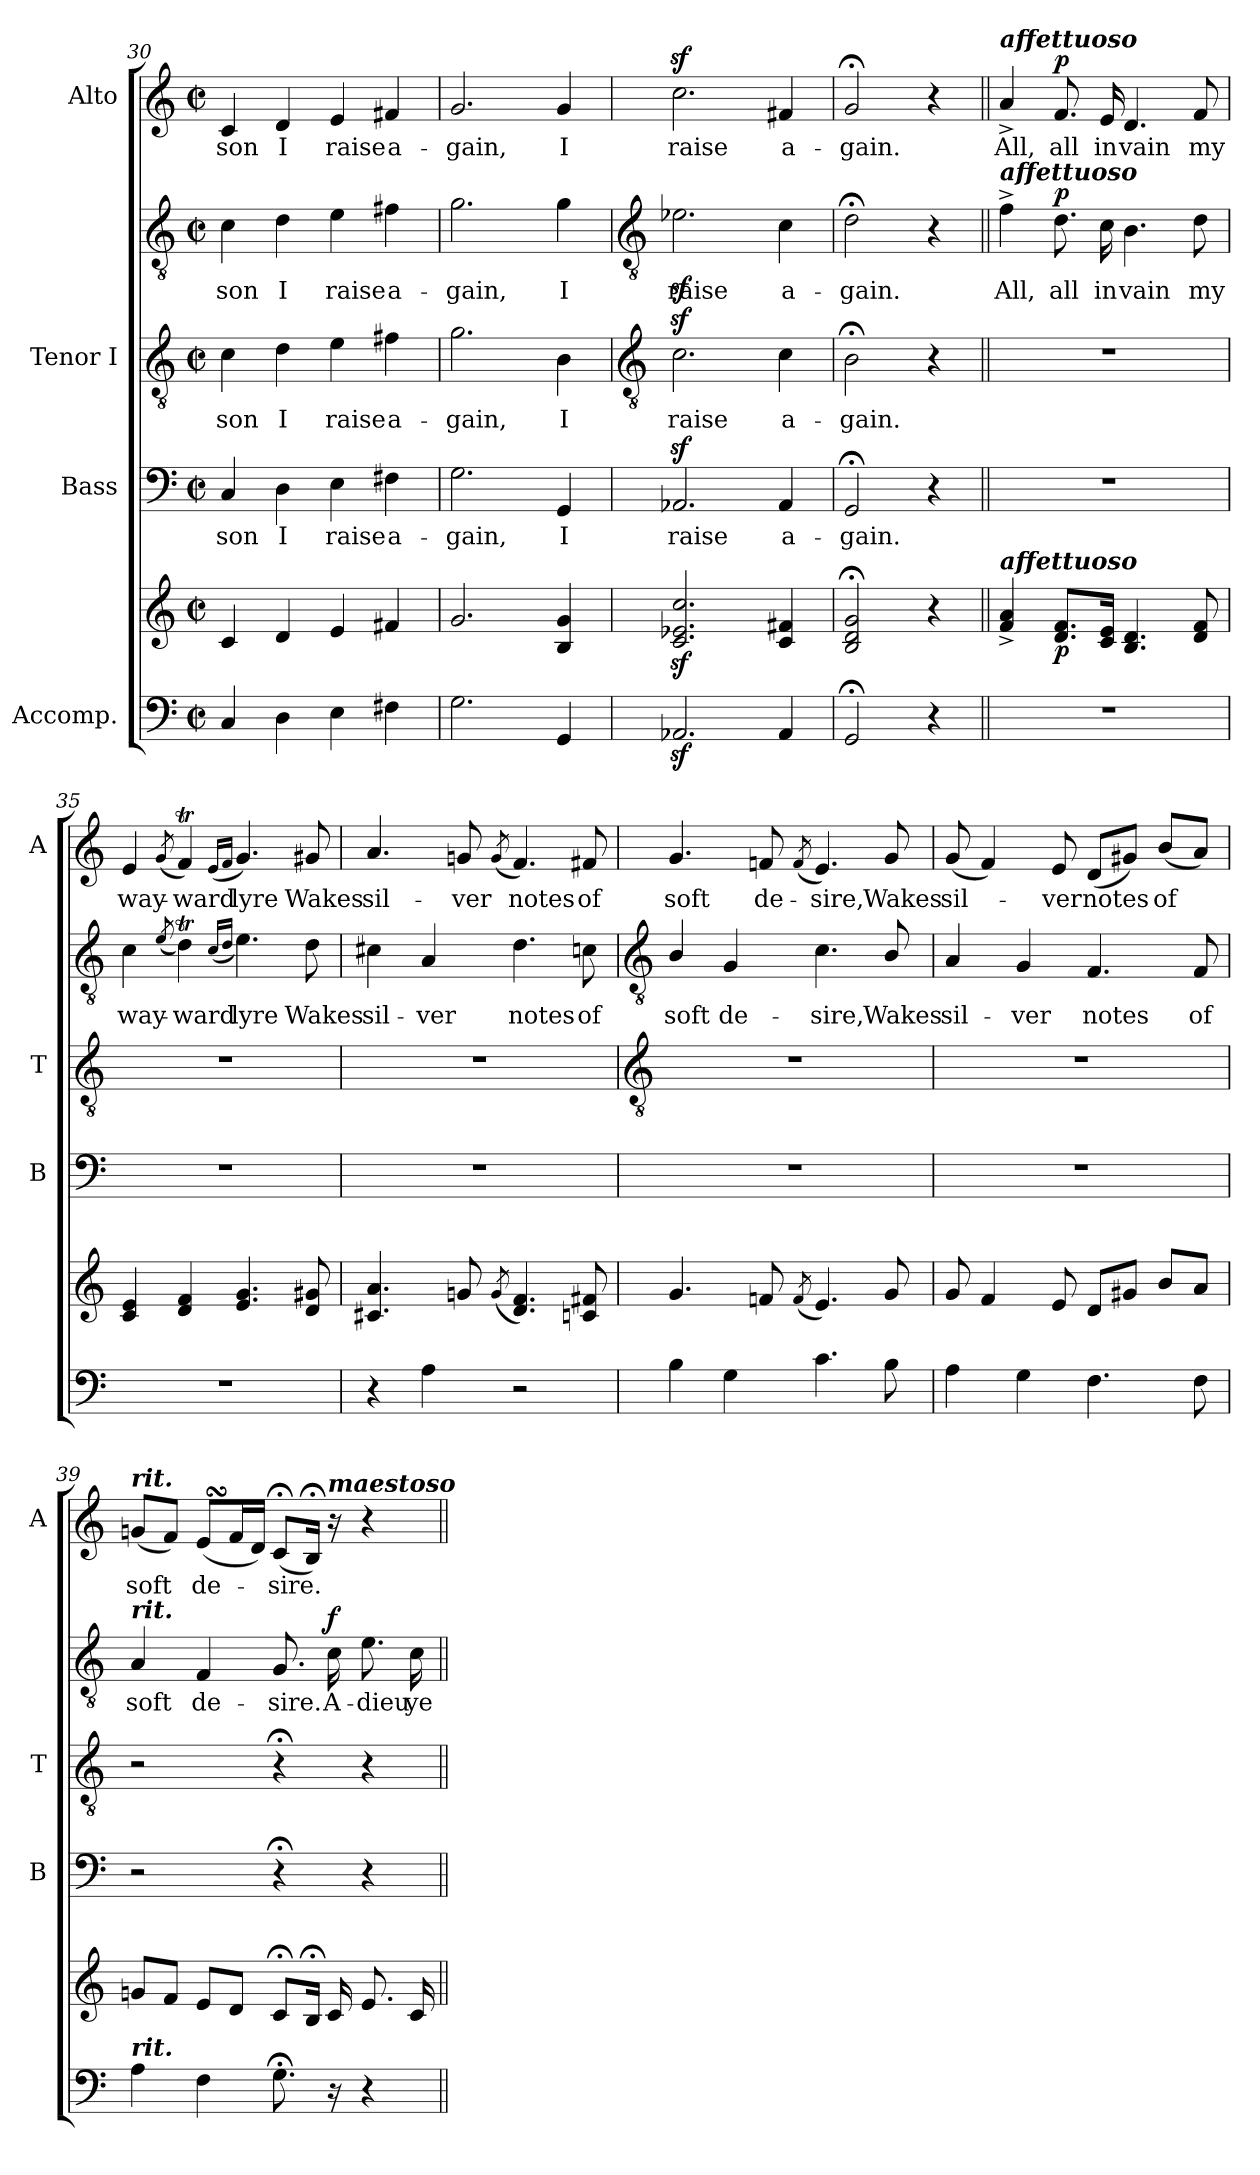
**kern	**kern	**dynam	**kern	**text	**kern	**text	**kern	**text	**dynam	**kern	**text	**dynam
*part4	*part4	*part4	*part3	*part3	*part2	*part2	*part2	*part2	*part2	*part1	*part1	*part1
*staff6	*staff5	*staff5/6	*staff4	*staff4	*staff3	*staff3	*staff2	*staff2	*staff2/3	*staff1	*staff1	*staff1
*I"Accomp.	*	*	*I"Bass	*	*I"Tenor I	*	*	*	*	*I"Alto	*	*
*	*	*	*I'B	*	*I'T	*	*	*	*	*I'A	*	*
*clefF4	*clefG2	*	*clefF4	*	*clefGv2	*	*clefGv2	*	*	*clefG2	*	*
*k[]	*k[]	*	*k[]	*	*k[]	*	*k[]	*	*	*k[]	*	*
*C:	*C:	*	*C:	*	*C:	*	*C:	*	*	*C:	*	*
*M2/2	*M2/2	*	*M2/2	*	*M2/2	*	*M2/2	*	*	*M2/2	*	*
*met(c|)	*met(c|)	*	*met(c|)	*	*met(c|)	*	*met(c|)	*	*	*met(c|)	*	*
=30	=30	=30	=30	=30	=30	=30	=30	=30	=30	=30	=30	=30
!	!	!	!	!LO:LY:b	!	!LO:LY:b	!	!LO:LY:b	!	!	!LO:LY:b	!
4C	4c	.	4C	son	4c	-son	4c	son	.	4c	son	.
!	!	!	!	!LO:LY:b	!	!LO:LY:b	!	!LO:LY:b	!	!	!LO:LY:b	!
4D	4d	.	4D	I	4d	I	4d	I	.	4d	I	.
!	!	!	!	!LO:LY:b	!	!LO:LY:b	!	!LO:LY:b	!	!	!LO:LY:b	!
4E	4e	.	4E	raise	4e	raise	4e	raise	.	4e	raise	.
!	!	!	!	!LO:LY:b	!	!LO:LY:b	!	!LO:LY:b	!	!	!LO:LY:b	!
4F#X	4f#X	.	4F#X	a-	4f#X	a-	4f#X	a-	.	4f#X	a-	.
=31	=31	=31	=31	=31	=31	=31	=31	=31	=31	=31	=31	=31
!	!	!	!	!LO:LY:b	!	!LO:LY:b	!	!LO:LY:b	!	!	!LO:LY:b	!
2.G	2.g	.	2.G	-gain,	2.g	gain,	2.g	-gain,	.	2.g	-gain,	.
!	!	!	!	!LO:LY:b	!	!LO:LY:b	!	!LO:LY:b	!	!	!LO:LY:b	!
4GG	4B 4g	.	4GG	I	4B	I	4g	I	.	4g	I	.
!!LO:LB:g=z
=32	=32	=32	=32	=32	=32	=32	=32	=32	=32	=32	=32	=32
*	*	*	*	*	*clefGv2	*	*clefGv2	*	*	*	*	*
!	!	!	!	!LO:LY:b	!	!LO:LY:b	!	!LO:LY:b	!	!	!LO:LY:b	!
2.AA-Xz<	2.cz< 2.e-Xz< 2.ccz<	.	2.AA-Xz<	raise	2.cz<	-raise	2.e-Xz<	raise	.	2.ccz<	raise	.
!	!	!	!	!LO:LY:b	!	!LO:LY:b	!	!LO:LY:b	!	!	!LO:LY:b	!
4AA-	4c 4f#X	.	4AA-	a-	4c	a-	4c	a-	.	4f#X	a-	.
=33	=33	=33	=33	=33	=33	=33	=33	=33	=33	=33	=33	=33
!	!	!	!	!LO:LY:b	!	!LO:LY:b	!	!LO:LY:b	!	!	!LO:LY:b	!
2GG;	2B;< 2d;< 2g;<	.	2GG;<	-gain.	2B;<	gain.	2d;<	-gain.	.	2g;<	-gain.	.
4r	4r	.	4r	.	4r	.	4r	.	.	4r	.	.
=34||	=34||	=34||	=34||	=34||	=34||	=34||	=34||	=34||	=34||	=34||	=34||	=34||
!	!	!	!	!	!	!	!	!	!	!LO:TX:a:Bi:t=affettuoso	!	!
!	!	!	!	!	!	!	!LO:TX:a:Bi:t=affettuoso	!	!	!	!	!
!	!LO:TX:a:Bi:t=affettuoso	!	!	!	!	!	!	!	!	!	!	!
!	!	!	!	!	!	!	!	!LO:LY:b	!	!	!LO:LY:b	!
1r	4f^ 4a^	.	1r	.	1r	.	4f^	All,	.	4a^	All,	.
!	!	!LO:DY:b	!	!	!	!	!	!LO:LY:b	!LO:DY:b	!	!LO:LY:b	!LO:DY:b
.	8.d 8.fL	p	.	.	.	.	8.d	all	p	8.f	all	p
!	!	!	!	!	!	!	!	!LO:LY:b	!	!	!LO:LY:b	!
.	16c 16eJ	.	.	.	.	.	16c	in	.	16e	in	.
!	!	!	!	!	!	!	!	!LO:LY:b	!	!	!LO:LY:b	!
.	4.B 4.d	.	.	.	.	.	4.B	vain	.	4.d	vain	.
!	!	!	!	!	!	!	!	!LO:LY:b	!	!	!LO:LY:b	!
.	8d 8f	.	.	.	.	.	8d	my	.	8f	my	.
=35	=35	=35	=35	=35	=35	=35	=35	=35	=35	=35	=35	=35
!	!	!	!	!	!	!	!	!LO:LY:b	!	!	!LO:LY:b	!
1r	4c 4e	.	1r	.	1r	.	4c	way-	.	4e	way-	.
.	.	.	.	.	.	.	(>8qe/	.	.	(<8qg/	.	.
!	!	!	!	!	!	!	!	!LO:LY:b	!	!	!LO:LY:b	!
.	4d 4f	.	.	.	.	.	4dT)	-ward	.	4fT)	-ward	.
.	.	.	.	.	.	.	(>16qqcLL	.	.	(<16qqeLL	.	.
.	.	.	.	.	.	.	16qqdJJ	.	.	16qqfJJ	.	.
!	!	!	!	!	!	!	!	!LO:LY:b	!	!	!LO:LY:b	!
.	4.e 4.g	.	.	.	.	.	4.e)	lyre	.	4.g)	lyre	.
!	!	!	!	!	!	!	!	!LO:LY:b	!	!	!LO:LY:b	!
.	8d 8g#X	.	.	.	.	.	8d	Wakes	.	8g#X	Wakes	.
=36	=36	=36	=36	=36	=36	=36	=36	=36	=36	=36	=36	=36
!	!	!	!	!	!	!	!	!LO:LY:b	!	!	!LO:LY:b	!
4r	4.c#X 4.a	.	1r	.	1r	.	4c#X	sil-	.	4.a	sil-	.
!	!	!	!	!	!	!	!	!LO:LY:b	!	!	!	!
4A	.	.	.	.	.	.	4A	-ver	.	.	.	.
!	!	!	!	!	!	!	!	!	!	!	!LO:LY:b	!
.	8gnL	.	.	.	.	.	.	.	.	8gnL	-ver	.
.	(<8qg/J	.	.	.	.	.	.	.	.	(<8qg/J	.	.
!	!	!	!	!	!	!	!	!LO:LY:b	!	!	!LO:LY:b	!
2r	4.d 4.f)	.	.	.	.	.	4.d	notes	.	4.f)	notes	.
!	!	!	!	!	!	!	!	!LO:LY:b	!	!	!LO:LY:b	!
.	8cn 8f#X	.	.	.	.	.	8cn	of	.	8f#X	of	.
!!LO:LB:g=z
=37	=37	=37	=37	=37	=37	=37	=37	=37	=37	=37	=37	=37
*	*	*	*	*	*clefGv2	*	*clefGv2	*	*	*	*	*
!	!	!	!	!	!	!	!	!LO:LY:b	!	!	!LO:LY:b	!
4B	4.g	.	1r	.	1r	.	4B/	soft	.	4.g	soft	.
!	!	!	!	!	!	!	!	!LO:LY:b	!	!	!	!
4G	.	.	.	.	.	.	4G	de-	.	.	.	.
!	!	!	!	!	!	!	!	!	!	!	!LO:LY:b	!
.	8fnL	.	.	.	.	.	.	.	.	8fnL	de-	.
.	(<8qf/J	.	.	.	.	.	.	.	.	(<8qf/J	.	.
!	!	!	!	!	!	!	!	!LO:LY:b	!	!	!LO:LY:b	!
4.c	4.e)	.	.	.	.	.	4.c	-sire,	.	4.e)	-sire,	.
!	!	!	!	!	!	!	!	!LO:LY:b	!	!	!LO:LY:b	!
8B	8g	.	.	.	.	.	8B/	Wakes	.	8g	Wakes	.
=38	=38	=38	=38	=38	=38	=38	=38	=38	=38	=38	=38	=38
!	!	!	!	!	!	!	!	!LO:LY:b	!	!	!LO:LY:b	!
4A	8g	.	1r	.	1r	.	4A	sil-	.	(<8g	sil-	.
.	4f	.	.	.	.	.	.	.	.	4f)	.	.
!	!	!	!	!	!	!	!	!LO:LY:b	!	!	!	!
4G	.	.	.	.	.	.	4G	-ver	.	.	.	.
!	!	!	!	!	!	!	!	!	!	!	!LO:LY:b	!
.	8e	.	.	.	.	.	.	.	.	8e	ver	.
!	!	!	!	!	!	!	!	!LO:LY:b	!	!	!LO:LY:b	!
4.F	8dL	.	.	.	.	.	4.F	notes	.	(<8dL	notes	.
.	8g#XJ	.	.	.	.	.	.	.	.	8g#XJ)	.	.
!	!	!	!	!	!	!	!	!	!	!	!LO:LY:b	!
.	8bL	.	.	.	.	.	.	.	.	(<8bL	of	.
!	!	!	!	!	!	!	!	!LO:LY:b	!	!	!	!
8F	8aJ	.	.	.	.	.	8F	of	.	8aJ)	.	.
=39	=39	=39	=39	=39	=39	=39	=39	=39	=39	=39	=39	=39
!	!	!	!	!	!	!	!	!	!	!LO:TX:a:Bi:t=rit.	!	!
!	!	!	!	!	!	!	!LO:TX:a:Bi:t=rit.	!	!	!	!	!
!LO:TX:a:Bi:t=rit.	!	!	!	!	!	!	!	!	!	!	!	!
!	!	!	!	!	!	!	!	!LO:LY:b	!	!	!LO:LY:b	!
4A	8gnL	.	2r	.	2r	.	4A	soft	.	(<8gnL	soft	.
.	8fJ	.	.	.	.	.	.	.	.	8fJ)	.	.
!	!	!	!	!	!	!	!	!LO:LY:b	!	!	!LO:LY:b	!
4F	8eL	.	.	.	.	.	4F	de-	.	(<8eSsSL	de-	.
.	8dJ	.	.	.	.	.	.	.	.	16fL	.	.
.	.	.	.	.	.	.	.	.	.	16dJJ)	.	.
!	!	!	!	!	!	!	!	!LO:LY:b	!	!	!LO:LY:b	!
8.G;	8c;<L	.	4r;<	.	4r;<	.	8.G	-sire.	.	(<8c;<L	sire.	.
.	16B;<J	.	.	.	.	.	.	.	.	16B;<J)	.	.
!	!	!	!	!	!	!	!	!	!	!LO:TX:a:Bi:t=maestoso	!	!
!	!	!	!	!	!	!	!	!LO:LY:b	!LO:DY:b	!	!	!
16r	16cLL	.	.	.	.	.	16c	A-	f	16r	.	.
!	!	!	!	!	!	!	!	!LO:LY:b	!	!	!	!
4r	8.e	.	4r	.	4r	.	8.e	-dieu	.	4r	.	.
!	!	!	!	!	!	!	!	!LO:LY:b	!	!	!	!
.	16cJ	.	.	.	.	.	16c	ye	.	.	.	.
=||	=||	=||	=||	=||	=||	=||	=||	=||	=||	=||	=||	=||
*-	*-	*-	*-	*-	*-	*-	*-	*-	*-	*-	*-	*-
